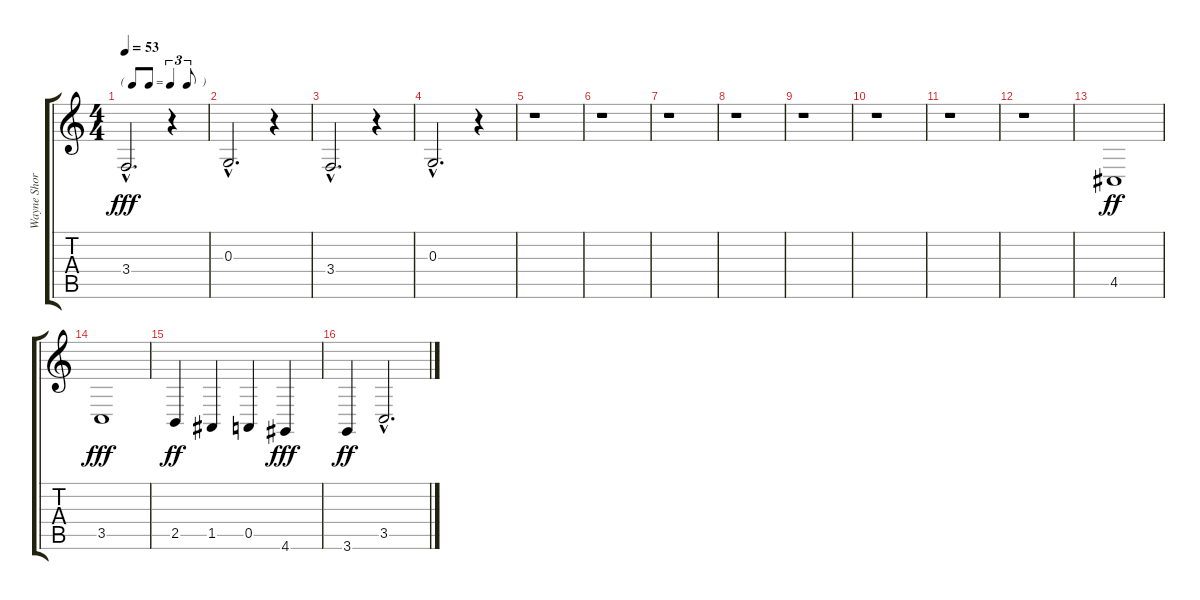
\track ("Wayne Shorter" "Wayne Shor") {instrument tenorsax}
\staff {score tabs}
\tuning (E4 B3 G3 D3 A2 E2) {hide}
\ts (4 4)
\tf triplet8th
\tempo 53
\clef g2
\ks c
3.4{hac}.2{d dy fff} r.4 |
0.3{hac}.2{d} r.4 |
3.4{hac}.2{d} r.4 |
0.3{hac}.2{d} r.4 |
r.1 |
r.1 |
r.1 |
r.1 |
r.1 |
r.1 |
r.1 |
r.1 |
4.5.1{dy ff} |
3.5.1{dy fff} |
2.5.4{dy ff} 1.5.4 0.5.4 4.6.4{dy fff} |
3.6.4{dy ff} 3.5{hac}.2{d}
